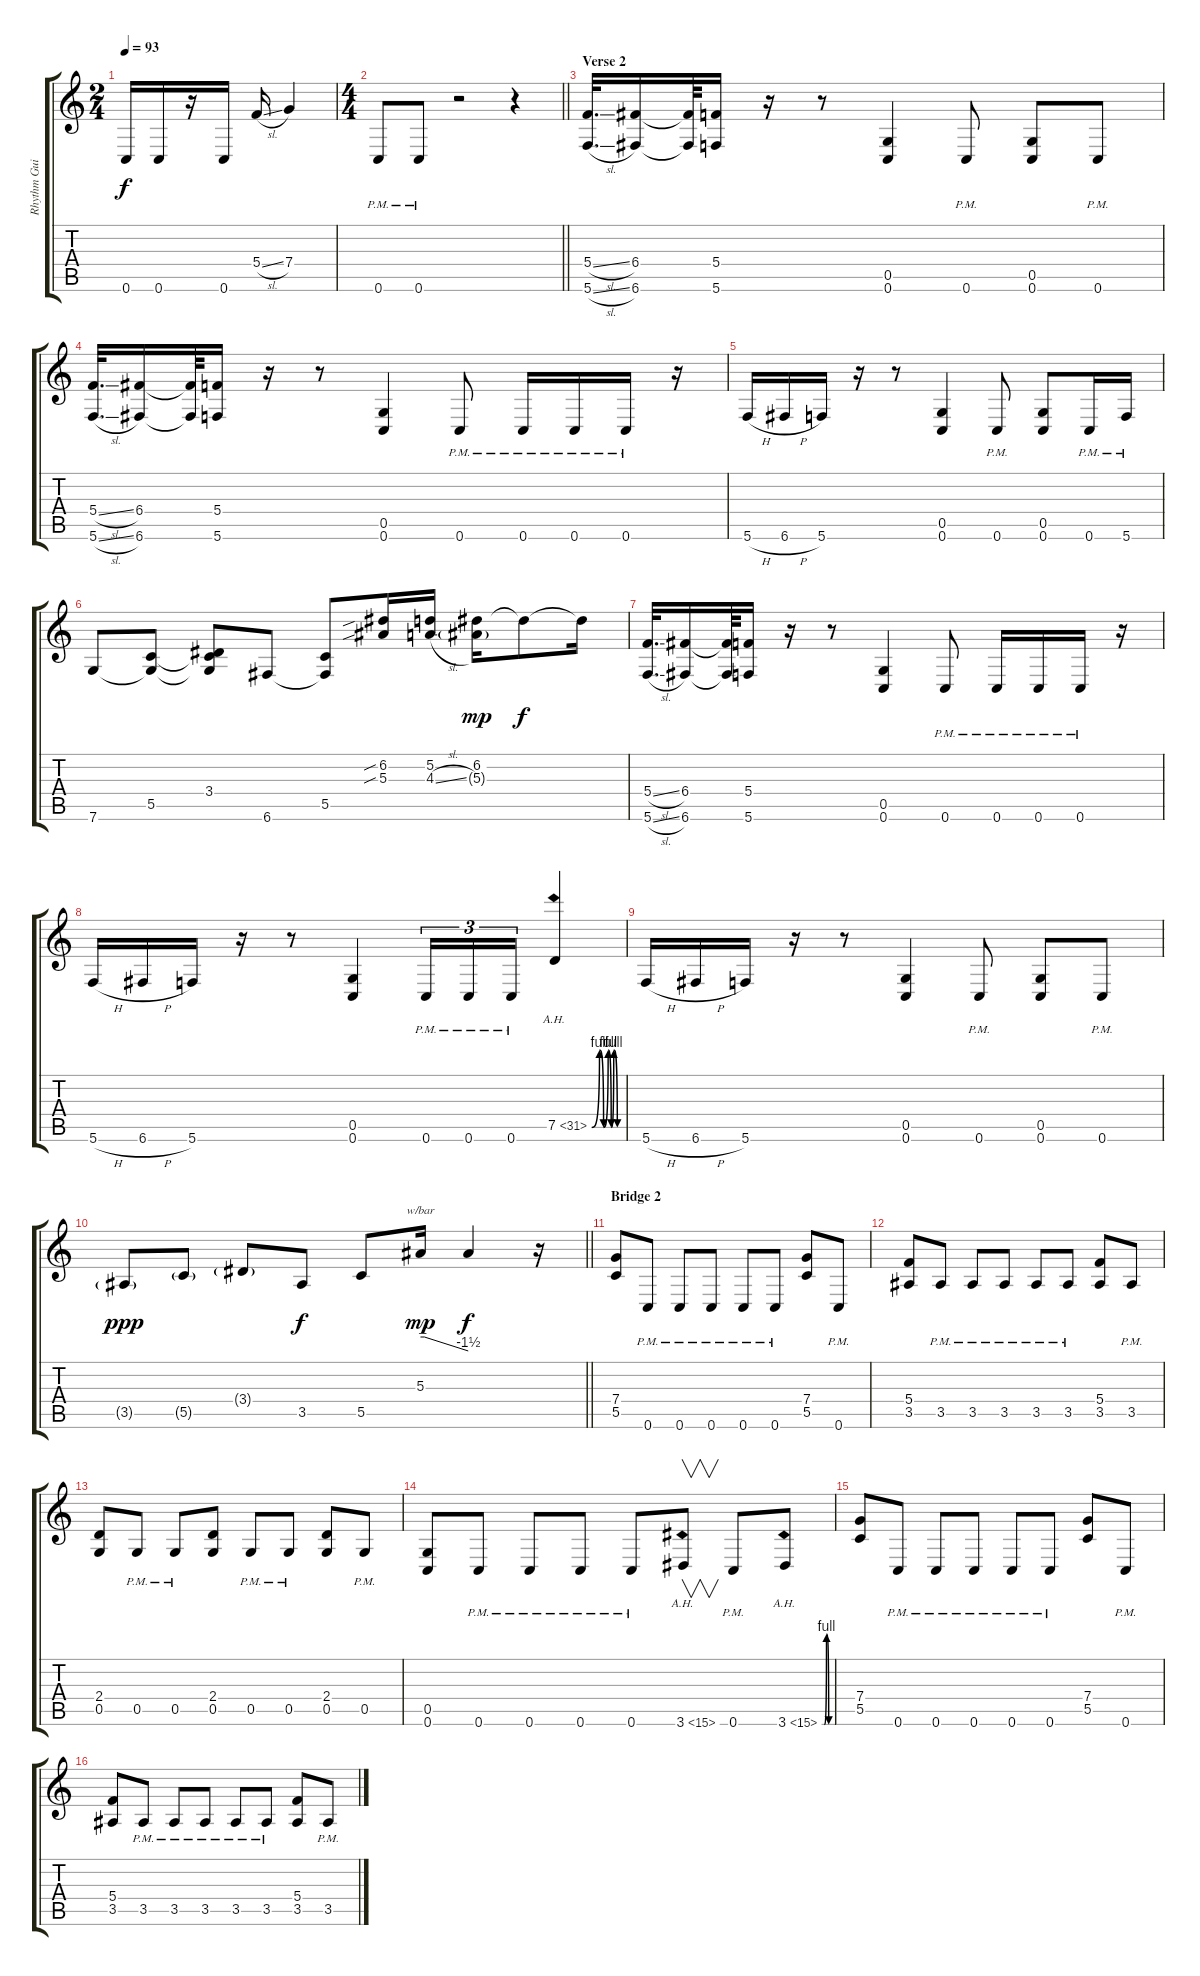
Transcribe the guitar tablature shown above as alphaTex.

\track ("Rhythm Guitar R/Alexi" "Rhythm Gui") {instrument distortionguitar}
\staff {score tabs}
\tuning (D4 A3 F3 C3 G2 C2) {hide}
\ts (2 4)
\tempo 93
\clef g2
\ks c
0.6.16{dy f} 0.6.16 r.16 0.6.16 5.4{sl}.16 7.4.4 |
\ts (4 4)
\barLineRight lightlight
0.6{pm}.8 0.6{pm}.8 r.2 r.4 |
\section ("" "Verse 2")
(5.4{sl} 5.6{sl}).32{d} (6.4 6.6).16 (6.4{t} 6.6{t}).64 (5.4 5.6).16 r.16 r.8 (0.5 0.6).4 0.6{pm}.8 (0.5 0.6).8 0.6{pm}.8 |
(5.4{sl} 5.6{sl}).32{d} (6.4 6.6).16 (6.4{t} 6.6{t}).64 (5.4 5.6).16 r.16 r.8 (0.5 0.6).4 0.6{pm}.8 0.6{pm}.16 0.6{pm}.16 0.6{pm}.16 r.16 |
5.6{h}.16 6.6{h}.16 5.6.16 r.16 r.8 (0.5 0.6).4 0.6{pm}.8 (0.5 0.6).8 0.6{pm}.16 5.6{pm}.16 |
7.6.8 (5.5 7.6{t}).8 (3.4 5.5{t} 7.6{t}).8 6.6.8 (5.5 6.6{t}).8 (6.2{sib} 5.3{sib}).16 (5.2 4.3{sl}).16 (6.2 5.3{g}).16{dy mp} 6.2{t}.8{dy f} 6.2{t}.16 |
(5.4{sl} 5.6{sl}).32{d} (6.4 6.6).16 (6.4{t} 6.6{t}).64 (5.4 5.6).16 r.16 r.8 (0.5 0.6).4 0.6{pm}.8 0.6{pm}.16 0.6{pm}.16 0.6{pm}.16 r.16 |
5.6{h}.16 6.6{h}.16 5.6.16 r.16 r.8 (0.5 0.6).4 0.6{pm}.16{tu (3 2)} 0.6{pm}.16{tu (3 2)} 0.6{pm}.16{tu (3 2)} 7.5{be (custom 0 0 15 4 23 0 32 4 38 0 43 4 50 0 60 0) ah 24}.4 |
5.6{h}.16 6.6{h}.16 5.6.16 r.16 r.8 (0.5 0.6).4 0.6{pm}.8 (0.5 0.6).8 0.6{pm}.8 |
\barLineRight lightlight
3.5{g}.8{dy ppp} 5.5{g}.8 3.4{g}.8 3.5.8{dy f} 5.5.8 5.3.16{tbe (custom default 0 0 5 0 60 -6) dy mp} 5.3{t}.4{dy f} r.16 |
\section ("" "Bridge 2")
(7.4 5.5).8 0.6{pm}.8 0.6{pm}.8 0.6{pm}.8 0.6{pm}.8 0.6{pm}.8 (7.4 5.5).8 0.6{pm}.8 |
(5.4 3.5).8 3.5{pm}.8 3.5{pm}.8 3.5{pm}.8 3.5{pm}.8 3.5{pm}.8 (5.4 3.5).8 3.5{pm}.8 |
(2.4 0.5).8 0.5{pm}.8 0.5{pm}.8 (2.4 0.5).8 0.5{pm}.8 0.5{pm}.8 (2.4 0.5).8 0.5{pm}.8 |
(0.5 0.6).8 0.6{pm}.8 0.6{pm}.8 0.6{pm}.8 0.6{pm}.8 3.6{ah 12}.8{v} 0.6{pm}.8 3.6{be (custom 0 0 15 0 30 4 45 0 60 0) ah 12}.8 |
(7.4 5.5).8 0.6{pm}.8 0.6{pm}.8 0.6{pm}.8 0.6{pm}.8 0.6{pm}.8 (7.4 5.5).8 0.6{pm}.8 |
(5.4 3.5).8 3.5{pm}.8 3.5{pm}.8 3.5{pm}.8 3.5{pm}.8 3.5{pm}.8 (5.4 3.5).8 3.5{pm}.8
